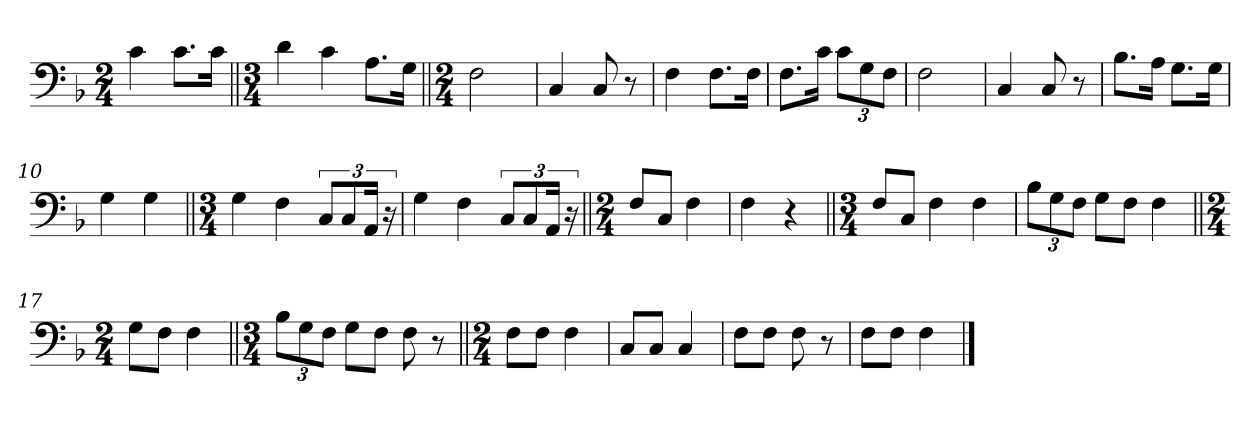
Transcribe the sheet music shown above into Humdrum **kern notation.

**kern
*part1
*staff1
*clefF4
*k[b-]
*M2/4
=1
4c\
8.c\L
16c\Jk
=2||
*M3/4
4d\
4c\
8.A\L
16G\Jk
=3||
*M2/4
2F\
=4
4C/
8C/
8r
=5
4F\
8.F\L
16F\Jk
=6
8.F\L
16c\Jk
12c\L
12G\
12F\J
=7
2F\
=8
4C/
8C/
8r
=9
8.B-\L
16A\Jk
8.G\L
16G\Jk
=10
4G\
4G\
=11||
*M3/4
4G\
4F\
12C/L
12C/
24AA/Jk
24r
=12
4G\
4F\
12C/L
12C/
24AA/Jk
24r
=13||
*M2/4
8F/L
8C/J
4F\
=14
4F\
4r
=15||
*M3/4
8F/L
8C/J
4F\
4F\
=16
12B-\L
12G\
12F\J
8G\L
8F\J
4F\
=17||
*M2/4
8G\L
8F\J
4F\
=18||
*M3/4
12B-\L
12G\
12F\J
8G\L
8F\J
8F\
8r
=19||
*M2/4
8F\L
8F\J
4F\
=20
8C/L
8C/J
4C/
=21
8F\L
8F\J
8F\
8r
=22
8F\L
8F\J
4F\
==
*-
